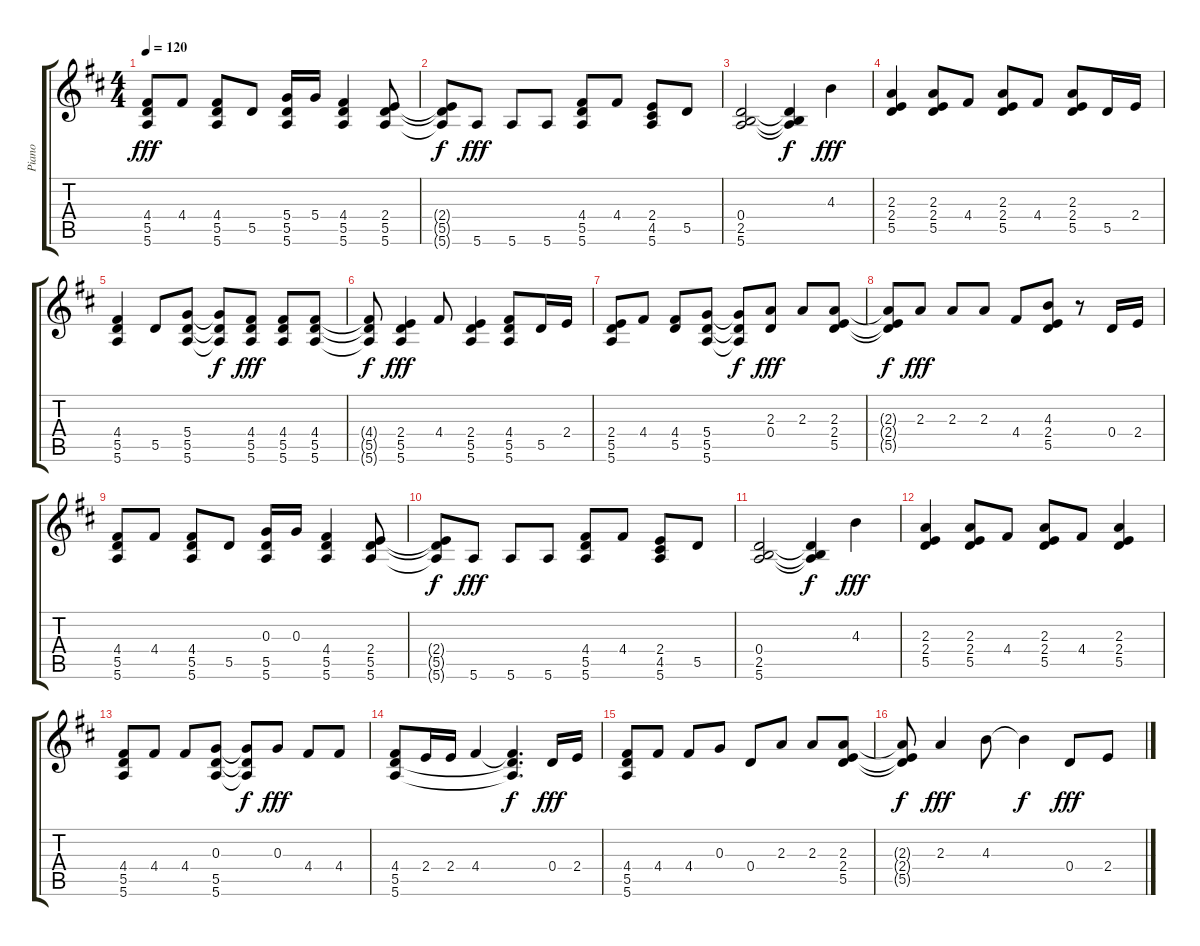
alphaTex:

\track ("Piano" "Piano") {instrument acousticgrandpiano bank 1}
\staff {score tabs}
\tuning (E5 B4 G4 D4 A3 E3) {hide}
\ts (4 4)
\tempo 120
\clef g2
\ks d
(4.4 5.5 5.6).8{dy fff} 4.4.8 (4.4 5.5 5.6).8 5.5.8 (5.4 5.5 5.6).16 5.4.16 (4.4 5.5 5.6).4 (2.4 5.5 5.6).8 |
(2.4{t} 5.5{t} 5.6{t}).8{dy f} 5.6.8{dy fff} 5.6.8 5.6.8 (4.4 5.5 5.6).8 4.4.8 (2.4 4.5 5.6).8 5.5.8 |
(0.4 2.5 5.6).2 (0.4{t} 2.5{t} 5.6{t}).4{dy f} 4.3.4{dy fff} |
(2.3 2.4 5.5).4 (2.3 2.4 5.5).8 4.4.8 (2.3 2.4 5.5).8 4.4.8 (2.3 2.4 5.5).8 5.5.16 2.4.16 |
(4.4 5.5 5.6).4 5.5.8 (5.4 5.5 5.6).8 (5.4{t} 5.5{t} 5.6{t}).8{dy f} (4.4 5.5 5.6).8{dy fff} (4.4 5.5 5.6).8 (4.4 5.5 5.6).8 |
(4.4{t} 5.5{t} 5.6{t}).8{dy f} (2.4 5.5 5.6).4{dy fff} 4.4.8 (2.4 5.5 5.6).4 (4.4 5.5 5.6).8 5.5.16 2.4.16 |
(2.4 5.5 5.6).8 4.4.8 (4.4 5.5).8 (5.4 5.5 5.6).8 (5.4{t} 5.5{t} 5.6{t}).8{dy f} (2.3 0.4).8{dy fff} 2.3.8 (2.3 2.4 5.5).8 |
(2.3{t} 2.4{t} 5.5{t}).8{dy f} 2.3.8{dy fff} 2.3.8 2.3.8 4.4.8 (4.3 2.4 5.5).8 r.8 0.4.16 2.4.16 |
(4.4 5.5 5.6).8 4.4.8 (4.4 5.5 5.6).8 5.5.8 (0.3 5.5 5.6).16 0.3.16 (4.4 5.5 5.6).4 (2.4 5.5 5.6).8 |
(2.4{t} 5.5{t} 5.6{t}).8{dy f} 5.6.8{dy fff} 5.6.8 5.6.8 (4.4 5.5 5.6).8 4.4.8 (2.4 4.5 5.6).8 5.5.8 |
(0.4 2.5 5.6).2 (0.4{t} 2.5{t} 5.6{t}).4{dy f} 4.3.4{dy fff} |
(2.3 2.4 5.5).4 (2.3 2.4 5.5).8 4.4.8 (2.3 2.4 5.5).8 4.4.8 (2.3 2.4 5.5).4 |
(4.4 5.5 5.6).8 4.4.8 4.4.8 (0.3 5.5 5.6).8 (0.3{t} 5.5{t} 5.6{t}).8{dy f} 0.3.8{dy fff} 4.4.8 4.4.8 |
(4.4 5.5 5.6).8 2.4.16 2.4.16 4.4.4 (4.4{t} 5.5{t} 5.6{t}).4{d dy f} 0.4.16{dy fff} 2.4.16 |
(4.4 5.5 5.6).8 4.4.8 4.4.8 0.3.8 0.4.8 2.3.8 2.3.8 (2.3 2.4 5.5).8 |
(2.3{t} 2.4{t} 5.5{t}).8{dy f} 2.3.4{dy fff} 4.3.8 4.3{t}.4{dy f} 0.4.8{dy fff} 2.4.8
